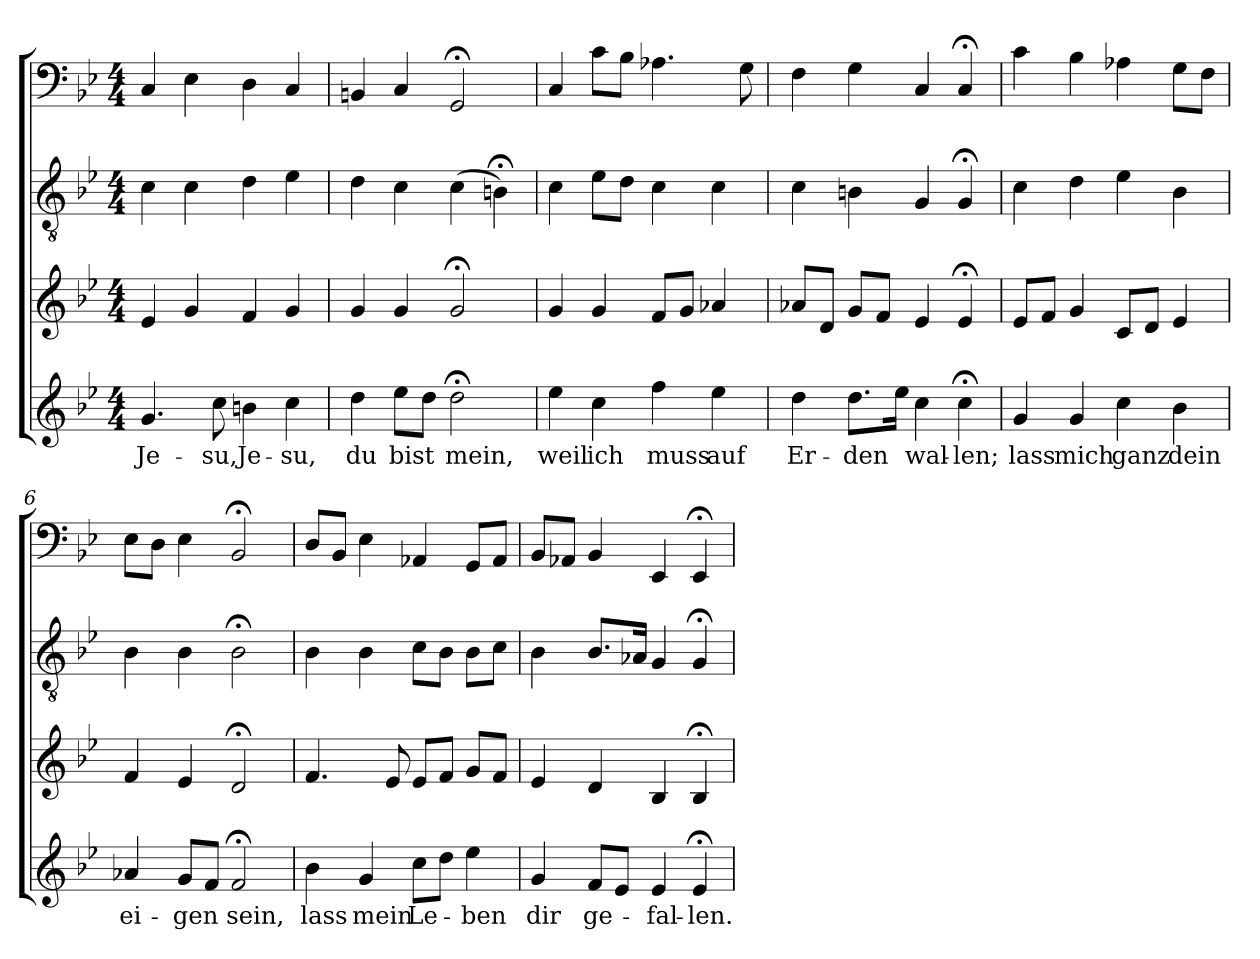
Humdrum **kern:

**kern	**text	**kern	**kern	**kern
*part4	*part4	*part3	*part2	*part1
*staff4	*staff4	*staff3	*staff2	*staff1
*clefG2	*	*clefG2	*clefGv2	*clefF4
*k[b-e-]	*	*k[b-e-]	*k[b-e-]	*k[b-e-]
*g:	*	*g:	*g:	*g:
*M4/4	*	*M4/4	*M4/4	*M4/4
=1	=1	=1	=1	=1
4.g/	Je-	4e-/	4c\	4C/
.	.	4g/	4c\	4E-\
8cc\	-su,	.	.	.
4bn\	Je-	4f/	4d\	4D\
4cc\	-su,	4g/	4e-\	4C/
=2	=2	=2	=2	=2
4dd\	du	4g/	4d\	4BBn/
8ee-\L	bist	4g/	4c\	4C/
8dd\J	.	.	.	.
2dd;<\	mein,	2g;</	(4c\	2GG;</
.	.	.	4Bn;<\)	.
=3	=3	=3	=3	=3
4ee-\	weil	4g/	4c\	4C/
4cc\	ich	4g/	8e-\L	8c\L
.	.	.	8d\J	8B-\J
4ff\	muss	8f/L	4c\	4.A-X\
.	.	8g/J	.	.
4ee-\	auf	4a-X/	4c\	.
.	.	.	.	8G\
=4	=4	=4	=4	=4
4dd\	Er-	8a-X/L	4c\	4F\
.	.	8d/J	.	.
8.dd\L	-den	8g/L	4Bn\	4G\
.	.	8f/J	.	.
16ee-\Jk	.	.	.	.
4cc\	wal-	4e-/	4G/	4C/
4cc;<\	-len;	4e-;</	4G;</	4C;</
=5	=5	=5	=5	=5
4g/	lass	8e-/L	4c\	4c\
.	.	8f/J	.	.
4g/	mich	4g/	4d\	4B-\
4cc\	ganz	8c/L	4e-\	4A-X\
.	.	8d/J	.	.
4b-\	dein	4e-/	4B-\	8G\L
.	.	.	.	8F\J
=6	=6	=6	=6	=6
4a-X/	ei-	4f/	4B-\	8E-\L
.	.	.	.	8D\J
8g/L	-gen	4e-/	4B-\	4E-\
8f/J	.	.	.	.
2f;</	sein,	2d;</	2B-;<\	2BB-;</
=7	=7	=7	=7	=7
4b-\	lass	4.f/	4B-\	8D/L
.	.	.	.	8BB-/J
4g/	mein	.	4B-\	4E-\
.	.	8e-/	.	.
8cc\L	Le-	8e-/L	8c\L	4AA-X/
8dd\J	.	8f/J	8B-\J	.
4ee-\	-ben	8g/L	8B-\L	8GG/L
.	.	8f/J	8c\J	8AA-/J
=8	=8	=8	=8	=8
4g/	dir	4e-/	4B-\	8BB-/L
.	.	.	.	8AA-X/J
8f/L	ge-	4d/	8.B-/L	4BB-/
8e-/J	.	.	.	.
.	.	.	16A-X/Jk	.
4e-/	-fal-	4B-/	4G/	4EE-/
4e-;</	-len.	4B-;</	4G;</	4EE-;</
=	=	=	=	=
*-	*-	*-	*-	*-
